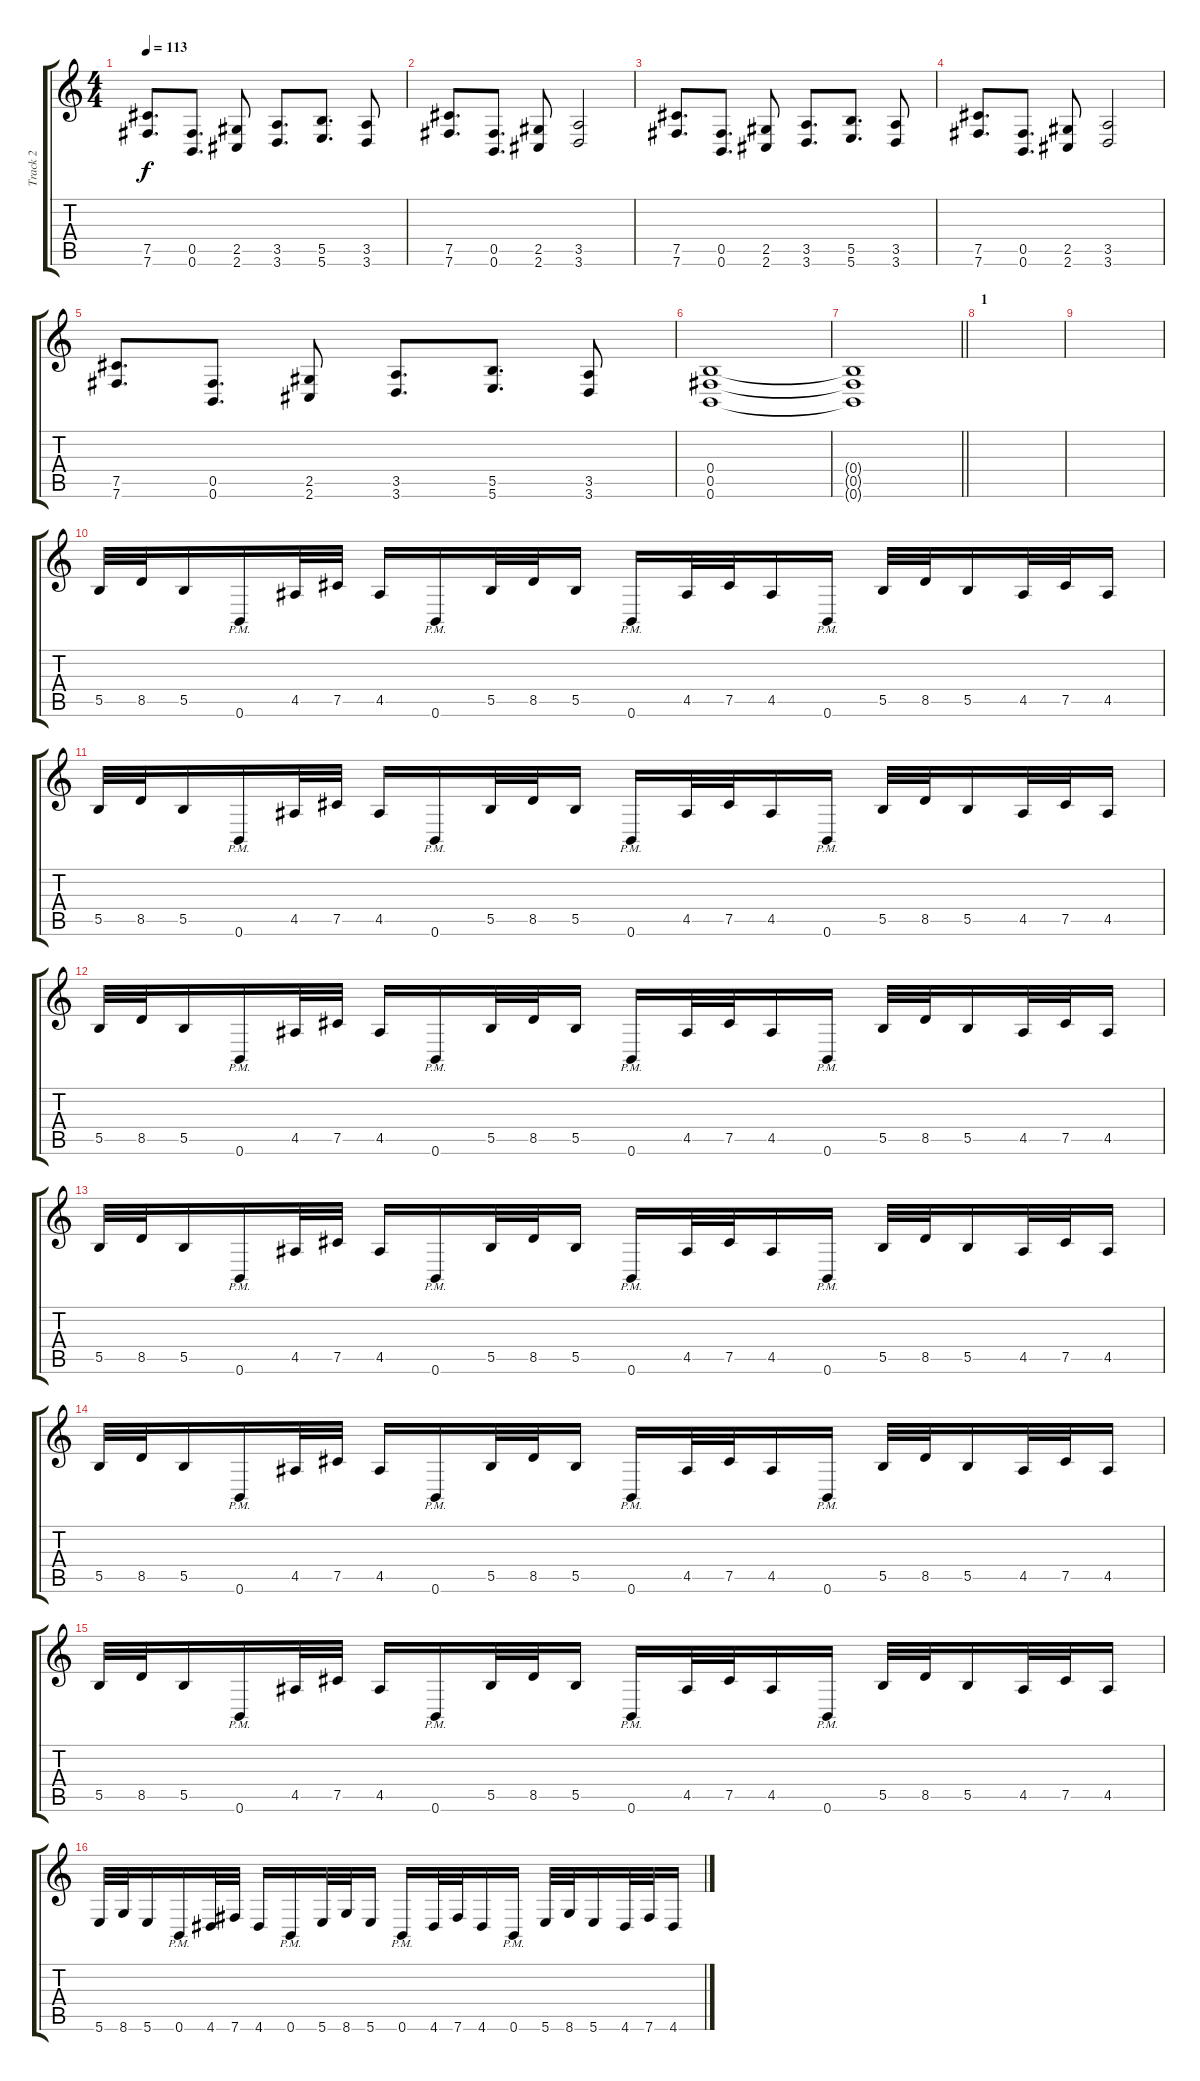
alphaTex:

\track ("Track 2" "Track 2") {instrument distortionguitar}
\staff {score tabs}
\tuning (Db4 Ab3 E3 B2 Gb2 B1) {hide}
\ts (4 4)
\tempo 113
\clef g2
\ks c
(7.5 7.6).8{d dy f} (0.5 0.6).8{d} (2.5 2.6).8 (3.5 3.6).8{d} (5.5 5.6).8{d} (3.5 3.6).8 |
(7.5 7.6).8{d} (0.5 0.6).8{d} (2.5 2.6).8 (3.5 3.6).2 |
(7.5 7.6).8{d} (0.5 0.6).8{d} (2.5 2.6).8 (3.5 3.6).8{d} (5.5 5.6).8{d} (3.5 3.6).8 |
(7.5 7.6).8{d} (0.5 0.6).8{d} (2.5 2.6).8 (3.5 3.6).2 |
(7.5 7.6).8{d} (0.5 0.6).8{d} (2.5 2.6).8 (3.5 3.6).8{d} (5.5 5.6).8{d} (3.5 3.6).8 |
(0.4 0.5 0.6).1 |
\barLineRight lightlight
(0.4{t} 0.5{t} 0.6{t}).1 |
\section ("" "1")
|
|
5.5.32 8.5.32 5.5.16 0.6{pm}.16 4.5.32 7.5.32 4.5.16 0.6{pm}.16 5.5.32 8.5.32 5.5.16 0.6{pm}.16 4.5.32 7.5.32 4.5.16 0.6{pm}.16 5.5.32 8.5.32 5.5.16 4.5.32 7.5.32 4.5.16 |
5.5.32 8.5.32 5.5.16 0.6{pm}.16 4.5.32 7.5.32 4.5.16 0.6{pm}.16 5.5.32 8.5.32 5.5.16 0.6{pm}.16 4.5.32 7.5.32 4.5.16 0.6{pm}.16 5.5.32 8.5.32 5.5.16 4.5.32 7.5.32 4.5.16 |
5.5.32 8.5.32 5.5.16 0.6{pm}.16 4.5.32 7.5.32 4.5.16 0.6{pm}.16 5.5.32 8.5.32 5.5.16 0.6{pm}.16 4.5.32 7.5.32 4.5.16 0.6{pm}.16 5.5.32 8.5.32 5.5.16 4.5.32 7.5.32 4.5.16 |
5.5.32 8.5.32 5.5.16 0.6{pm}.16 4.5.32 7.5.32 4.5.16 0.6{pm}.16 5.5.32 8.5.32 5.5.16 0.6{pm}.16 4.5.32 7.5.32 4.5.16 0.6{pm}.16 5.5.32 8.5.32 5.5.16 4.5.32 7.5.32 4.5.16 |
5.5.32 8.5.32 5.5.16 0.6{pm}.16 4.5.32 7.5.32 4.5.16 0.6{pm}.16 5.5.32 8.5.32 5.5.16 0.6{pm}.16 4.5.32 7.5.32 4.5.16 0.6{pm}.16 5.5.32 8.5.32 5.5.16 4.5.32 7.5.32 4.5.16 |
5.5.32 8.5.32 5.5.16 0.6{pm}.16 4.5.32 7.5.32 4.5.16 0.6{pm}.16 5.5.32 8.5.32 5.5.16 0.6{pm}.16 4.5.32 7.5.32 4.5.16 0.6{pm}.16 5.5.32 8.5.32 5.5.16 4.5.32 7.5.32 4.5.16 |
5.6.32 8.6.32 5.6.16 0.6{pm}.16 4.6.32 7.6.32 4.6.16 0.6{pm}.16 5.6.32 8.6.32 5.6.16 0.6{pm}.16 4.6.32 7.6.32 4.6.16 0.6{pm}.16 5.6.32 8.6.32 5.6.16 4.6.32 7.6.32 4.6.16
